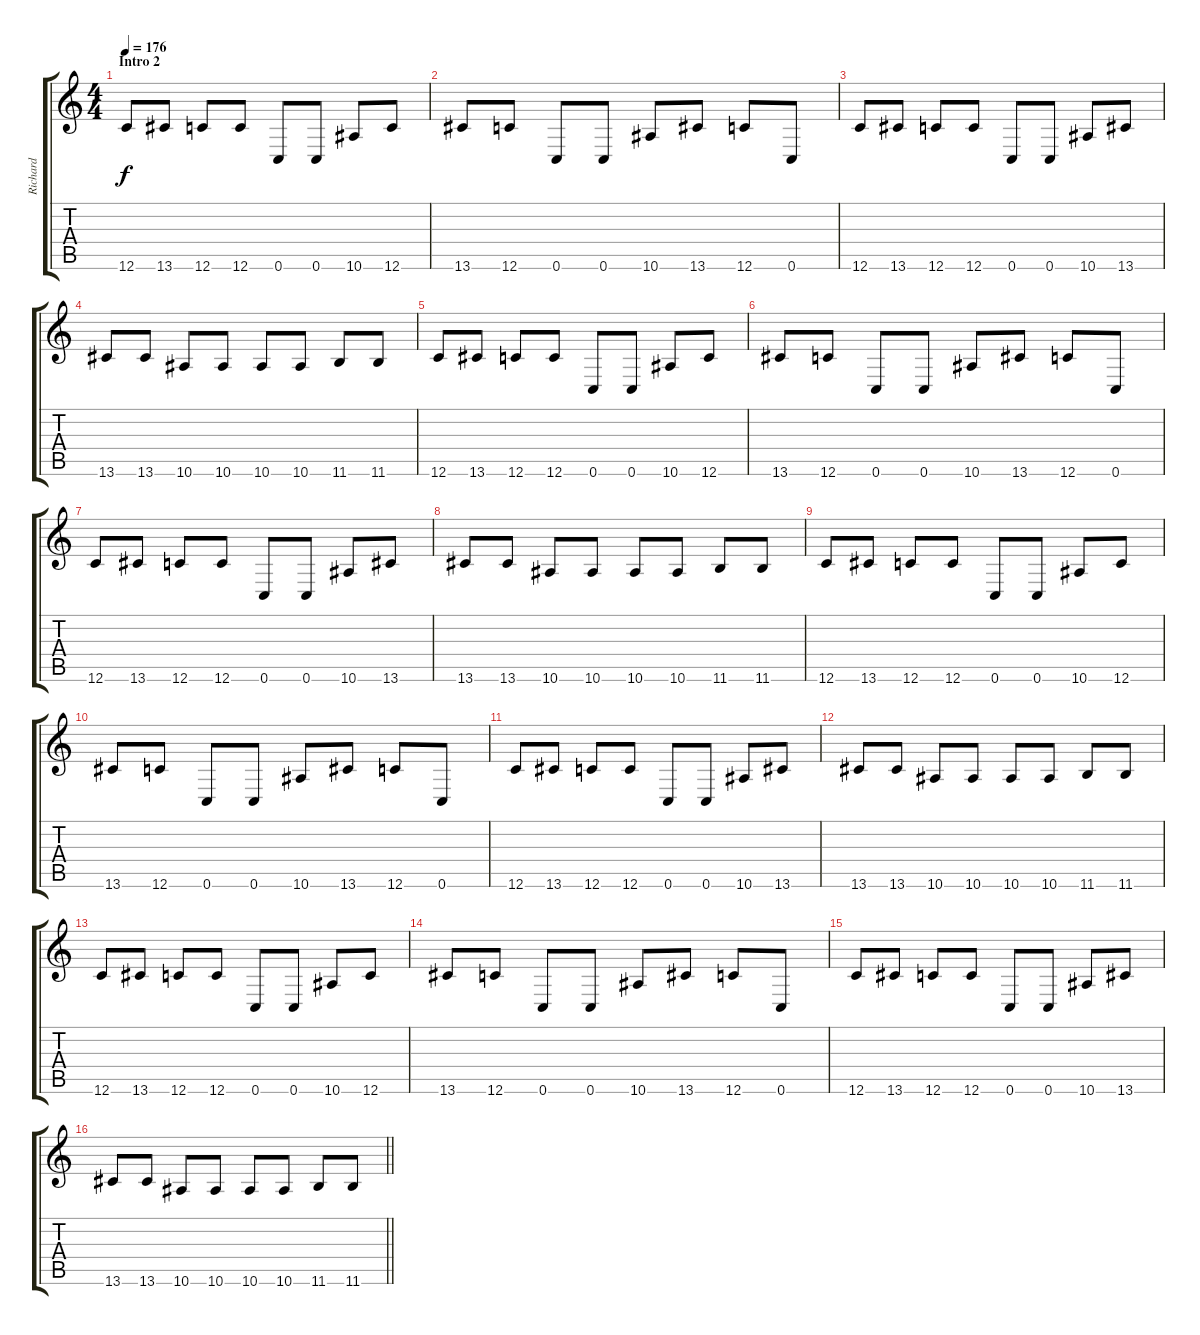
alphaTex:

\track ("Richard" "Richard") {instrument distortionguitar}
\staff {score tabs}
\tuning (D4 A3 F3 C3 G2 C2) {hide}
\ts (4 4)
\section ("" "Intro 2")
\tempo 176
\clef g2
\ks c
12.6.8{dy f} 13.6.8 12.6.8 12.6.8 0.6.8 0.6.8 10.6.8 12.6.8 |
13.6.8 12.6.8 0.6.8 0.6.8 10.6.8 13.6.8 12.6.8 0.6.8 |
12.6.8 13.6.8 12.6.8 12.6.8 0.6.8 0.6.8 10.6.8 13.6.8 |
13.6.8 13.6.8 10.6.8 10.6.8 10.6.8 10.6.8 11.6.8 11.6.8 |
12.6.8 13.6.8 12.6.8 12.6.8 0.6.8 0.6.8 10.6.8 12.6.8 |
13.6.8 12.6.8 0.6.8 0.6.8 10.6.8 13.6.8 12.6.8 0.6.8 |
12.6.8 13.6.8 12.6.8 12.6.8 0.6.8 0.6.8 10.6.8 13.6.8 |
13.6.8 13.6.8 10.6.8 10.6.8 10.6.8 10.6.8 11.6.8 11.6.8 |
12.6.8 13.6.8 12.6.8 12.6.8 0.6.8 0.6.8 10.6.8 12.6.8 |
13.6.8 12.6.8 0.6.8 0.6.8 10.6.8 13.6.8 12.6.8 0.6.8 |
12.6.8 13.6.8 12.6.8 12.6.8 0.6.8 0.6.8 10.6.8 13.6.8 |
13.6.8 13.6.8 10.6.8 10.6.8 10.6.8 10.6.8 11.6.8 11.6.8 |
12.6.8 13.6.8 12.6.8 12.6.8 0.6.8 0.6.8 10.6.8 12.6.8 |
13.6.8 12.6.8 0.6.8 0.6.8 10.6.8 13.6.8 12.6.8 0.6.8 |
12.6.8 13.6.8 12.6.8 12.6.8 0.6.8 0.6.8 10.6.8 13.6.8 |
\barLineRight lightlight
13.6.8 13.6.8 10.6.8 10.6.8 10.6.8 10.6.8 11.6.8 11.6.8
